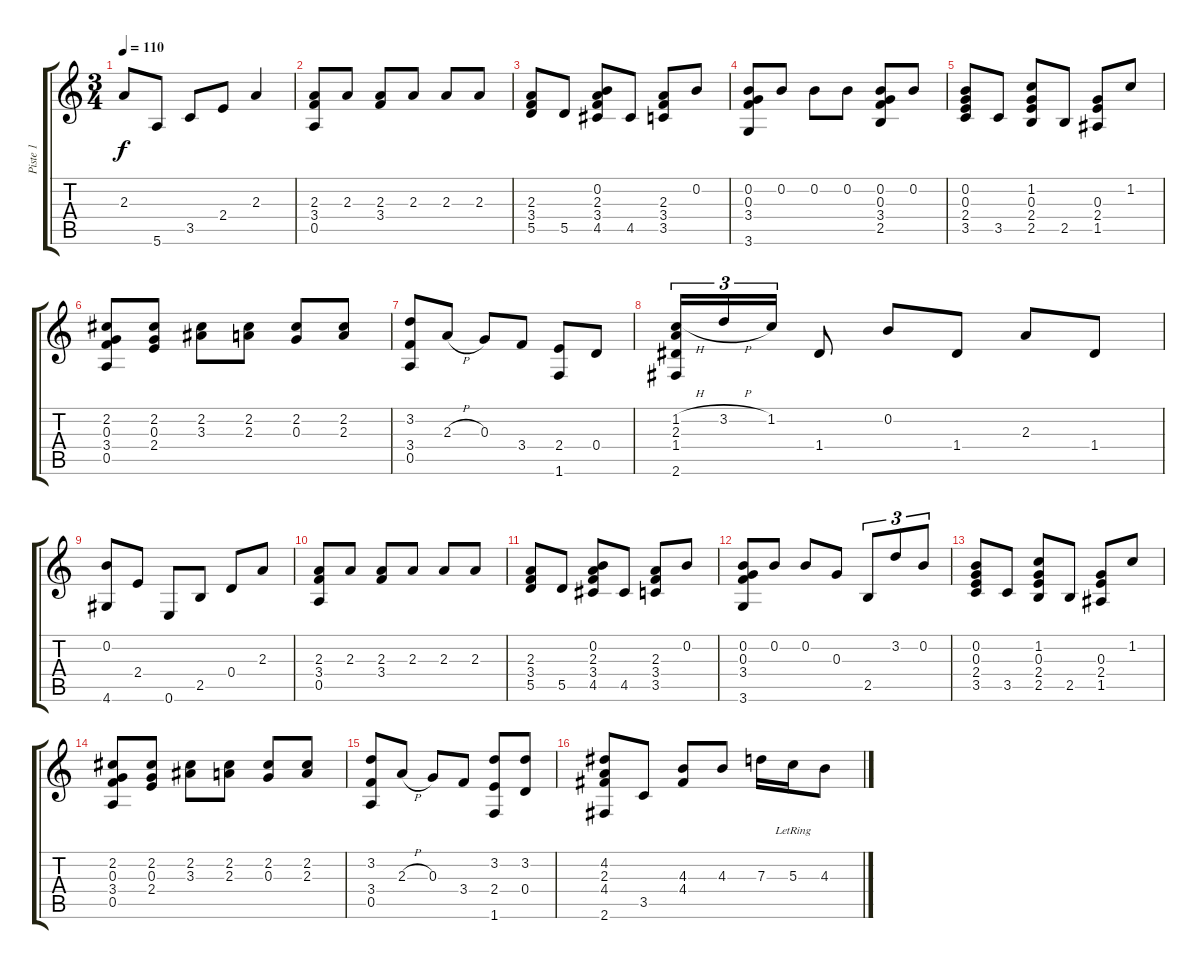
\track ("Piste 1" "Piste 1") {instrument acousticguitarnylon}
\staff {score tabs}
\tuning (E4 B3 G3 D3 A2 E2) {hide}
\ts (3 4)
\tempo 110
\clef g2
\ks c
2.3.8{dy f} 5.6.8 3.5.8 2.4.8 2.3.4 |
(2.3 3.4 0.5).8 2.3.8 (2.3 3.4).8 2.3.8 2.3.8 2.3.8 |
(2.3 3.4 5.5).8 5.5.8 (0.2 2.3 3.4 4.5).8 4.5.8 (2.3 3.4 3.5).8 0.2.8 |
(0.2 0.3 3.4 3.6).8 0.2.8 0.2.8 0.2.8 (0.2 0.3 3.4 2.5).8 0.2.8 |
(0.2 0.3 2.4 3.5).8 3.5.8 (1.2 0.3 2.4 2.5).8 2.5.8 (0.3 2.4 1.5).8 1.2.8 |
(2.2 0.3 3.4 0.5).8 (2.2 0.3 2.4).8 (2.2 3.3).8 (2.2 2.3).8 (2.2 0.3).8 (2.2 2.3).8 |
(3.2 3.4 0.5).8 2.3{h}.8 0.3.8 3.4.8 (2.4 1.6).8 0.4.8 |
(1.2{h} 2.3 1.4 2.6).16{tu (3 2)} 3.2{h}.16{tu (3 2)} 1.2.16{tu (3 2)} 1.4.8 0.2.8 1.4.8 2.3.8 1.4.8 |
(0.2 4.6).8 2.4.8 0.6.8 2.5.8 0.4.8 2.3.8 |
(2.3 3.4 0.5).8 2.3.8 (2.3 3.4).8 2.3.8 2.3.8 2.3.8 |
(2.3 3.4 5.5).8 5.5.8 (0.2 2.3 3.4 4.5).8 4.5.8 (2.3 3.4 3.5).8 0.2.8 |
(0.2 0.3 3.4 3.6).8 0.2.8 0.2.8 0.3.8 2.5.8{tu (3 2)} 3.2.8{tu (3 2)} 0.2.8{tu (3 2)} |
(0.2 0.3 2.4 3.5).8 3.5.8 (1.2 0.3 2.4 2.5).8 2.5.8 (0.3 2.4 1.5).8 1.2.8 |
(2.2 0.3 3.4 0.5).8 (2.2 0.3 2.4).8 (2.2 3.3).8 (2.2 2.3).8 (2.2 0.3).8 (2.2 2.3).8 |
(3.2 3.4 0.5).8 2.3{h}.8 0.3.8 3.4.8 (3.2 2.4 1.6).8 (3.2 0.4).8 |
(4.2 2.3 4.4 2.6).8 3.5.8 (4.3 4.4).8 4.3.8 7.3.16 5.3{lr}.16 4.3.8
